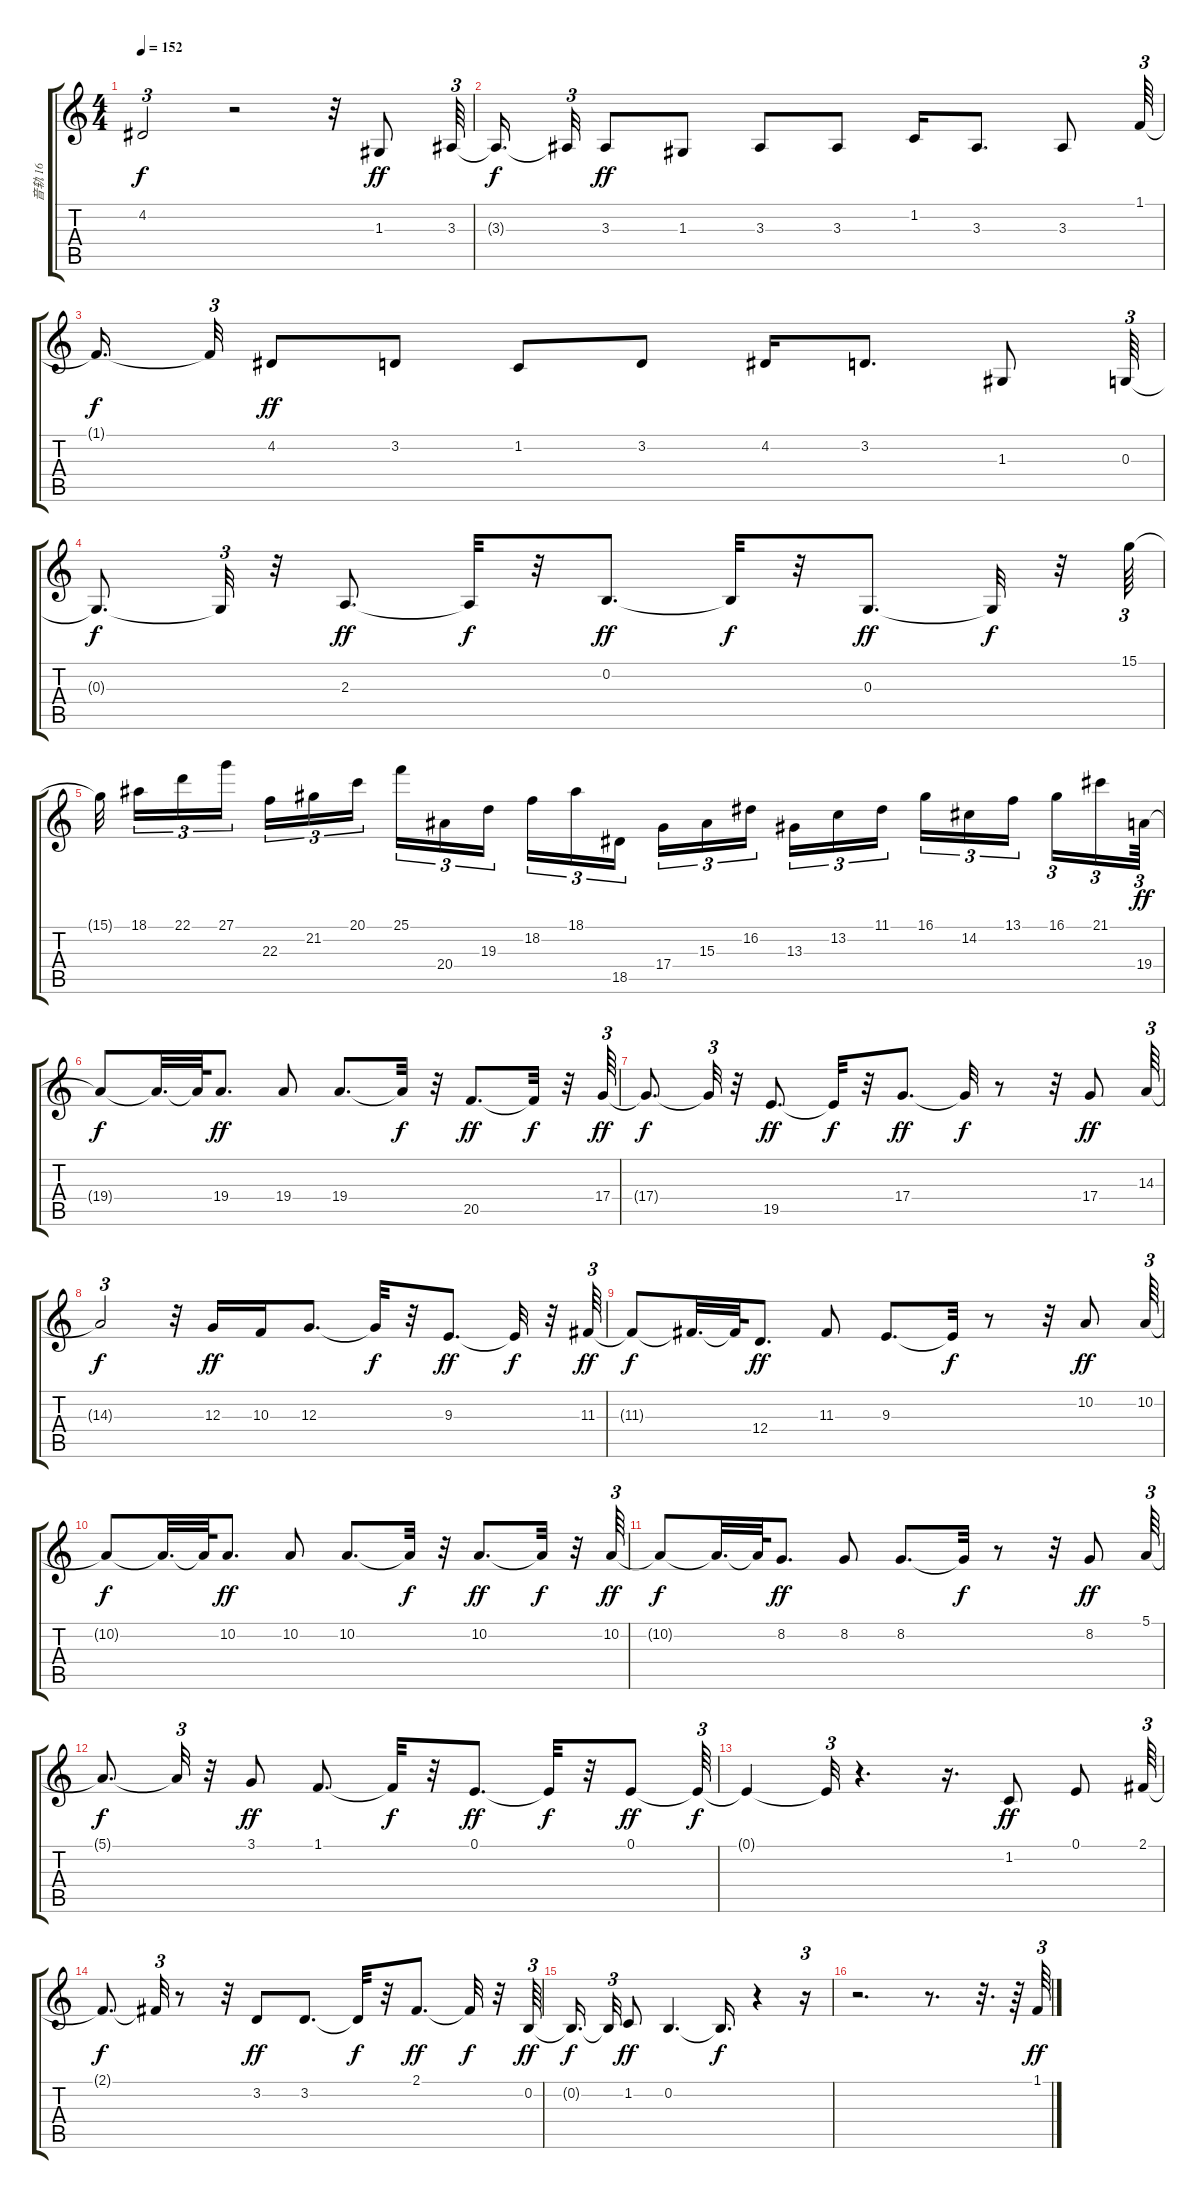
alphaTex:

\track ("音轨 16" "音轨 16") {instrument vibraphone}
\staff {score tabs}
\tuning (E4 B3 G3 D3 A2 E2) {hide}
\ts (4 4)
\tempo 152
\clef g2
\ks c
4.2{t}.2{tu (3 2) dy f} r.2 r.32 1.3.8{dy ff} 3.3.64{tu (3 2)} |
3.3{t}.16{d dy f} 3.3{t}.32{tu (3 2)} 3.3.8{dy ff} 1.3.8 3.3.8 3.3.8 1.2.16 3.3.8{d} 3.3.8 1.1.64{tu (3 2)} |
1.1{t}.16{d dy f} 1.1{t}.32{tu (3 2)} 4.2.8{dy ff} 3.2.8 1.2.8 3.2.8 4.2.16 3.2.8{d} 1.3.8 0.3.64{tu (3 2)} |
0.3{t}.8{d dy f} 0.3{t}.32{tu (3 2)} r.32 2.3.8{d dy ff} 2.3{t}.32{dy f} r.32 0.2.8{d dy ff} 0.2{t}.32{dy f} r.32 0.3.8{d dy ff} 0.3{t}.32{dy f} r.32 15.1.64{tu (3 2) balance 15 instrument vibraphone} |
15.1{t}.32 18.1.16{tu (3 2)} 22.1.16{tu (3 2)} 27.1.16{tu (3 2)} 22.3.16{tu (3 2)} 21.2.16{tu (3 2)} 20.1.16{tu (3 2)} 25.1.16{tu (3 2)} 20.4.16{tu (3 2)} 19.3.16{tu (3 2)} 18.2.16{tu (3 2)} 18.1.16{tu (3 2)} 18.5.16{tu (3 2)} 17.4.16{tu (3 2)} 15.3.16{tu (3 2)} 16.2.16{tu (3 2)} 13.3.16{tu (3 2)} 13.2.16{tu (3 2)} 11.1.16{tu (3 2)} 16.1.16{tu (3 2)} 14.2.16{tu (3 2)} 13.1.16{tu (3 2)} 16.1.16{tu (3 2)} 21.1.16{tu (3 2)} 19.4.64{tu (3 2) dy ff balance 8 instrument choiraahs} |
19.4{t}.8{dy f} 19.4{t}.32{d} 19.4{t}.64 19.4.8{d dy ff} 19.4.8 19.4.8{d} 19.4{t}.32{dy f} r.32 20.5.8{d dy ff} 20.5{t}.32{dy f} r.32 17.4.64{tu (3 2) dy ff} |
17.4{t}.8{d dy f} 17.4{t}.32{tu (3 2)} r.32 19.5.8{d dy ff} 19.5{t}.32{dy f} r.32 17.4.8{d dy ff} 17.4{t}.32{dy f} r.8 r.32 17.4.8{dy ff} 14.3.64{tu (3 2)} |
14.3{t}.2{tu (3 2) dy f} r.32 12.3.16{dy ff} 10.3.16 12.3.8{d} 12.3{t}.32{dy f} r.32 9.3.8{d dy ff} 9.3{t}.32{dy f} r.32 11.3.64{tu (3 2) dy ff} |
11.3{t}.8{dy f} 11.3{t}.32{d} 11.3{t}.64 12.4.8{d dy ff} 11.3.8 9.3.8{d} 9.3{t}.32{dy f} r.8 r.32 10.2.8{dy ff} 10.2.64{tu (3 2)} |
10.2{t}.8{dy f} 10.2{t}.32{d} 10.2{t}.64 10.2.8{d dy ff} 10.2.8 10.2.8{d} 10.2{t}.32{dy f} r.32 10.2.8{d dy ff} 10.2{t}.32{dy f} r.32 10.2.64{tu (3 2) dy ff} |
10.2{t}.8{dy f} 10.2{t}.32{d} 10.2{t}.64 8.2.8{d dy ff} 8.2.8 8.2.8{d} 8.2{t}.32{dy f} r.8 r.32 8.2.8{dy ff} 5.1.64{tu (3 2)} |
5.1{t}.8{d dy f} 5.1{t}.32{tu (3 2)} r.32 3.1.8{dy ff} 1.1.8{d} 1.1{t}.32{dy f} r.32 0.1.8{d dy ff} 0.1{t}.32{dy f} r.32 0.1.8{dy ff} 0.1{t}.64{tu (3 2) dy f} |
0.1{t}.4 0.1{t}.32{tu (3 2)} r.4{d} r.16{d} 1.2.8{dy ff} 0.1.8 2.1.64{tu (3 2)} |
2.1{t}.8{d dy f} 2.1{t}.32{tu (3 2)} r.8 r.32 3.2.8{dy ff} 3.2.8{d} 3.2{t}.32{dy f} r.32 2.1.8{d dy ff} 2.1{t}.32{dy f} r.32 0.2.64{tu (3 2) dy ff} |
0.2{t}.16{d dy f} 0.2{t}.32{tu (3 2)} 1.2.8{dy ff} 0.2.4{d} 0.2{t}.16{d dy f} r.4 r.16{tu (3 2)} |
r.2{d} r.8{d} r.32{d} r.64 1.1.64{tu (3 2) dy ff}
